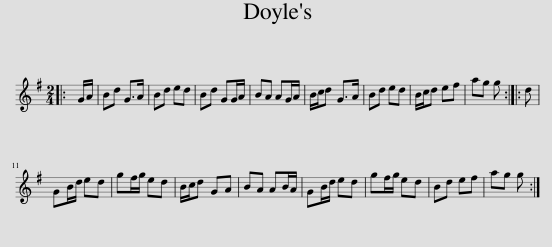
X:1
L:1/8
M:2/4
I:linebreak $
K:G
V:1 treble
V:1
|: G/A/ | Bd G>A | Bd ed | Bd GG/A/ | BA AG/A/ | %5
 B/c/d G>A | Bd ed | B/c/d ef | ag g :: d |$ %10
 GB/d/ ed | gf/g/ ed | B/c/d GA | BA AB/A/ | GB/d/ ed | %15
 gf/g/ ed | Bd ef | ag g :| %18
